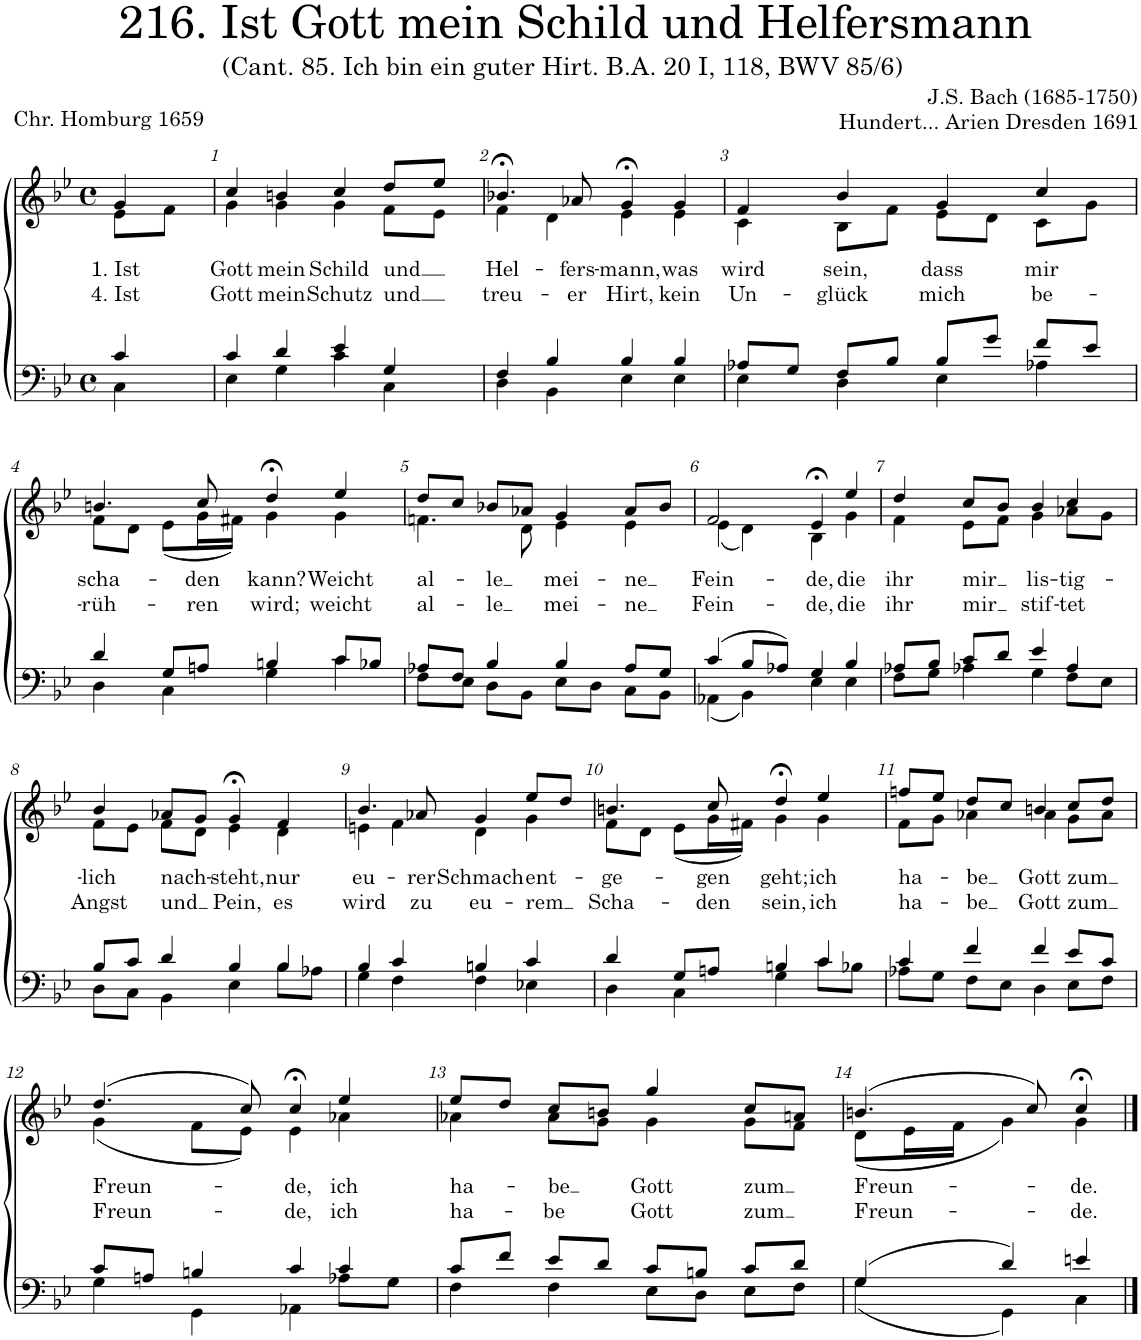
**kern	**kern	**text	**text
*part2	*part1	*part1	*part1
*staff2	*staff1	*staff1	*staff1
*I"Tenor/Bass	*I"Soprano/Alto	*	*
*clefF4	*clefG2	*	*
*k[b-e-]	*k[b-e-]	*	*
*M4/4	*M4/4	*	*
*met(c)	*met(c)	*	*
=	=	=	=
*^	*	*	*
!	!	!	!LO:LY:b	!LO:LY:b
*	*	*^	*	*
4c/	4C\	4g/	8e-\L	1. Ist	4. Ist
.	.	.	8f\J	.	.
=1	=1	=1	=1	=1	=1
!	!	!	!	!LO:LY:b	!LO:LY:b
4c/	4E-\	4cc;</	4g\	Gott	Gott
!	!	!	!	!LO:LY:b	!LO:LY:b
4d/	4G\	4bn/	4g\	mein	mein
!	!	!	!	!LO:LY:b	!LO:LY:b
4e-/	4c\	4cc;</	4g\	Schild	Schutz
!	!	!	!	!LO:LY:b	!LO:LY:b
4G/	4C\	8dd/L	8f\L	und	und
.	.	8ee-/J	8e-\J	.	.
=2	=2	=2	=2	=2	=2
!	!	!	!	!LO:LY:b	!LO:LY:b
4F/	4D\	4.b-X;</	4f\	Hel-	treu-
4B-/	4BB-\	.	4d\	.	.
!	!	!	!	!LO:LY:b	!LO:LY:b
.	.	8a-X/	.	-fers-	-er
!	!	!	!	!LO:LY:b	!LO:LY:b
4B-/	4E-\	4g;<,/	4e-\	-mann,	Hirt,
!	!	!	!	!LO:LY:b	!LO:LY:b
4B-/	4E-\	4g/	4e-\	was	kein
=3	=3	=3	=3	=3	=3
!	!	!	!	!LO:LY:b	!LO:LY:b
8A-X/L	4E-\	4f;</	4c\	wird	Un-
8G/J	.	.	.	.	.
!	!	!	!	!LO:LY:b	!LO:LY:b
8F/L	4D\	4b-/	8B-\L	sein,	-glück
8B-/J	.	.	8f\J	.	.
!	!	!	!	!LO:LY:b	!LO:LY:b
8B-/L	4E-\	4g/	8e-\L	dass	mich
8g/J	.	.	8d\J	.	.
!	!	!	!	!LO:LY:b	!LO:LY:b
8f/L	4A-X\	4cc/	8c\L	mir	be-
8e-/J	.	.	8g\J	.	.
!!LO:LB:g=z	!!
=4	=4	=4	=4	=4	=4
!	!	!	!	!LO:LY:b	!LO:LY:b
4d/	4D\	4.bn;</	8f\L	scha-	-rüh-
.	.	.	8d\J	.	.
8G/L	4C\	.	(8e-\L	.	.
!	!	!	!	!LO:LY:b	!LO:LY:b
8An/J	.	8cc/	16g\L	den	-ren
.	.	.	16f#X\JJ)	.	.
!	!	!	!	!LO:LY:b	!LO:LY:b
4Bn/	4G\	4dd;<,/	4g\	kann?	wird;
!	!	!	!	!LO:LY:b	!LO:LY:b
8c/L	4c\	4ee-/	4g\	Weicht	weicht
8B-X/J	.	.	.	.	.
=5	=5	=5	=5	=5	=5
!	!	!	!	!LO:LY:b	!LO:LY:b
8A-X/L	8F\L	8dd/L	4.fn\	al-	al-
8F/J	8E-\J	8cc/J	.	.	.
!	!	!	!	!LO:LY:b	!LO:LY:b
4B-/	8D\L	8b-X/L	.	-le	-le
.	8BB-\J	8a-X/J	8d\	.	.
!	!	!	!	!LO:LY:b	!LO:LY:b
4B-/	8E-\L	4g/	4e-\	mei-	mei-
.	8D\J	.	.	.	.
!	!	!	!	!LO:LY:b	!LO:LY:b
8A-/L	8C\L	8a-/L	4e-\	-ne	-ne
8G/J	8BB-\J	8b-/J	.	.	.
=6	=6	=6	=6	=6	=6
!	!	!	!	!LO:LY:b	!LO:LY:b
(4c/	(4AA-X\	2f;</	(4e-\	Fein-	Fein-
8B-/L	4BB-\)	.	4d\)	.	.
8A-X/J)	.	.	.	.	.
!	!	!	!	!LO:LY:b	!LO:LY:b
4G/	4E-\	4e-;<,/	4B-\	-de,	-de,
!	!	!	!	!LO:LY:b	!LO:LY:b
4B-/	4E-\	4ee-/	4g\	die	die
=7	=7	=7	=7	=7	=7
!	!	!	!	!LO:LY:b	!LO:LY:b
8A-X/L	8F\L	4dd;</	4f\	ihr	ihr
8B-/J	8G\J	.	.	.	.
!	!	!	!	!LO:LY:b	!LO:LY:b
8c/L	4A-X\	8cc/L	8e-\L	mir	mir
8d/J	.	8b-/J	8f\J	.	.
!	!	!	!	!LO:LY:b	!LO:LY:b
4e-/	4G\	4b-;</	4g\	lis-	stif-
!	!	!	!	!LO:LY:b	!LO:LY:b
4A-/	8F\L	4cc/	8a-X\L	-tig-	-tet
.	8E-\J	.	8g\J	.	.
!!LO:LB:g=z	!!
=8	=8	=8	=8	=8	=8
!	!	!	!	!LO:LY:b	!LO:LY:b
8B-/L	8D\L	4b-;</	8f\L	-lich	Angst
8c/J	8C\J	.	8e-\J	.	.
!	!	!	!	!LO:LY:b	!LO:LY:b
4d/	4BB-\	8a-X/L	8f\L	nach-	und
.	.	8g/J	8d\J	.	.
!	!	!	!	!LO:LY:b	!LO:LY:b
4B-/	4E-\	4g;<,/	4e-\	-steht,	Pein,
!	!	!	!	!LO:LY:b	!LO:LY:b
4B-/	8B-\L	4f/	4d\	nur	es
.	8A-X\J	.	.	.	.
=9	=9	=9	=9	=9	=9
!	!	!	!	!LO:LY:b	!LO:LY:b
4B-/	4G\	4.b-;</	4en\	eu-	wird
4c/	4F\	.	4f\	.	.
!	!	!	!	!LO:LY:b	!LO:LY:b
.	.	8a-X/	.	-rer	zu
!	!	!	!	!LO:LY:b	!LO:LY:b
4Bn/	4F\	4g/	4d\	Schmach	eu-
!	!	!	!	!LO:LY:b	!LO:LY:b
4c/	4E-X\	8ee-/L	4g\	ent-	-rem
.	.	8dd/J	.	.	.
=10	=10	=10	=10	=10	=10
!	!	!	!	!LO:LY:b	!LO:LY:b
4d/	4D\	4.bn/	8f\L	-ge-	Scha-
.	.	.	8d\J	.	.
8G/L	4C\	.	(8e-\L	.	.
!	!	!	!	!LO:LY:b	!LO:LY:b
8An/J	.	8cc/	16g\L	-gen	-den
.	.	.	16f#X\JJ)	.	.
!	!	!	!	!LO:LY:b	!LO:LY:b
4Bn/	4G\	4dd;<,/	4g\	geht;	sein,
!	!	!	!	!LO:LY:b	!LO:LY:b
4c/	8c\L	4ee-/	4g\	ich	ich
.	8B-X\J	.	.	.	.
=11	=11	=11	=11	=11	=11
!	!	!	!	!LO:LY:b	!LO:LY:b
4c/	8A-X\L	8ffn;</L	8f\L	ha-	ha-
.	8G\J	8ee-/J	8g\J	.	.
!	!	!	!	!LO:LY:b	!LO:LY:b
4f/	8F\L	8dd/L	4a-X\	-be	-be
.	8E-\J	8cc/J	.	.	.
!	!	!	!	!LO:LY:b	!LO:LY:b
4f/	4D\	4bn;</	4a-\	Gott	Gott
!	!	!	!	!LO:LY:b	!LO:LY:b
8e-/L	8E-\L	8cc/L	8g\L	zum	zum
8c/J	8F\J	8dd/J	8a-\J	.	.
!!LO:LB:g=z	!!
=12	=12	=12	=12	=12	=12
!	!	!	!	!LO:LY:b	!LO:LY:b
8c/L	4G\	(4.dd/	(4g\	Freun-	Freun-
8An/J	.	.	.	.	.
4Bn/	4GG\	.	8f\L	.	.
.	.	8cc/)	8e-\J)	.	.
!	!	!	!	!LO:LY:b	!LO:LY:b
4c/	4AA-X\	4cc;<,/	4e-\	-de,	-de,
!	!	!	!	!LO:LY:b	!LO:LY:b
4c/	8A-X\L	4ee-;</	4a-X\	ich	ich
.	8G\J	.	.	.	.
=13	=13	=13	=13	=13	=13
!	!	!	!	!LO:LY:b	!LO:LY:b
8c/L	4F\	8ee-;</L	4a-X\	ha-	ha-
8f/J	.	8dd/J	.	.	.
!	!	!	!	!LO:LY:b	!LO:LY:b
8e-/L	4F\	8cc/L	8a-\L	-be	-be
8d/J	.	8bn/J	8g\J	.	.
!	!	!	!	!LO:LY:b	!LO:LY:b
8c/L	8E-\L	4gg;</	4g\	Gott	Gott
8Bn/J	8D\J	.	.	.	.
!	!	!	!	!LO:LY:b	!LO:LY:b
8c/L	8E-\L	8cc/L	8g\L	zum	zum
8d/J	8F\J	8an/J	8f\J	.	.
=14	=14	=14	=14	=14	=14
!	!	!	!	!LO:LY:b	!LO:LY:b
(4G/	(4G\	(4.bn;</	(8d\L	Freun-	Freun-
.	.	.	16e-\L	.	.
.	.	.	16f\JJ	.	.
4d/)	4GG\)	.	4g\)	.	.
.	.	8cc/)	.	.	.
!	!	!	!	!LO:LY:b	!LO:LY:b
4en/	4C\	4cc;</	4g\	-de.	-de.
*v	*v	*	*	*	*
*	*v	*v	*	*
==	==	==	==
*-	*-	*-	*-
